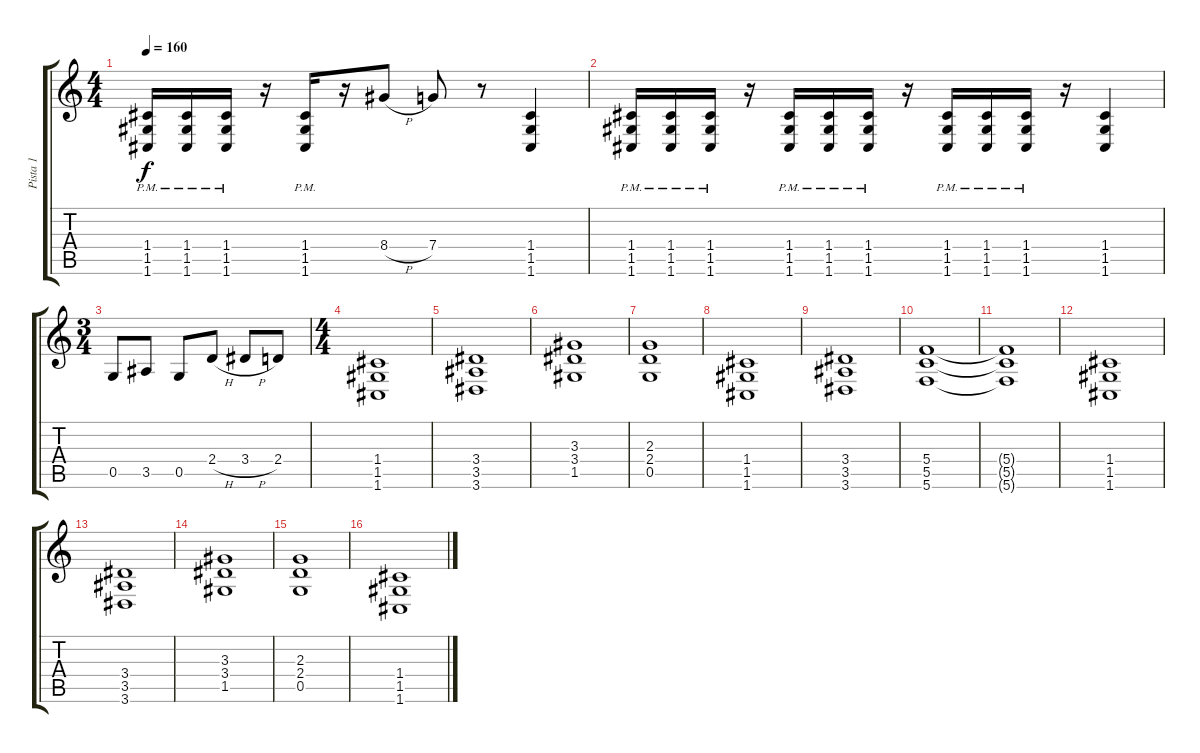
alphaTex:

\track ("Pista 1" "Pista 1") {instrument distortionguitar}
\staff {score tabs}
\tuning (D4 A3 F3 C3 G2 C2) {hide}
\ts (4 4)
\tempo 160
\clef g2
\ks c
(1.4{pm} 1.5{pm} 1.6{pm}).16{dy f} (1.4{pm} 1.5{pm} 1.6{pm}).16 (1.4{pm} 1.5{pm} 1.6{pm}).16 r.16 (1.4{pm} 1.5{pm} 1.6{pm}).16 r.16 8.4{h}.8 7.4.8 r.8 (1.4 1.5 1.6).4 |
(1.4{pm} 1.5{pm} 1.6{pm}).16 (1.4{pm} 1.5{pm} 1.6{pm}).16 (1.4{pm} 1.5{pm} 1.6{pm}).16 r.16 (1.4{pm} 1.5{pm} 1.6{pm}).16 (1.4{pm} 1.5{pm} 1.6{pm}).16 (1.4{pm} 1.5{pm} 1.6{pm}).16 r.16 (1.4{pm} 1.5{pm} 1.6{pm}).16 (1.4{pm} 1.5{pm} 1.6{pm}).16 (1.4{pm} 1.5{pm} 1.6{pm}).16 r.16 (1.4 1.5 1.6).4 |
\ts (3 4)
0.5.8 3.5.8 0.5.8 2.4{h}.8 3.4{h}.8 2.4.8 |
\ts (4 4)
(1.4 1.5 1.6).1 |
(3.4 3.5 3.6).1 |
(3.3 3.4 1.5).1 |
(2.3 2.4 0.5).1 |
(1.4 1.5 1.6).1 |
(3.4 3.5 3.6).1 |
(5.4 5.5 5.6).1 |
(5.4{t} 5.5{t} 5.6{t}).1 |
(1.4 1.5 1.6).1 |
(3.4 3.5 3.6).1 |
(3.3 3.4 1.5).1 |
(2.3 2.4 0.5).1 |
(1.4 1.5 1.6).1
